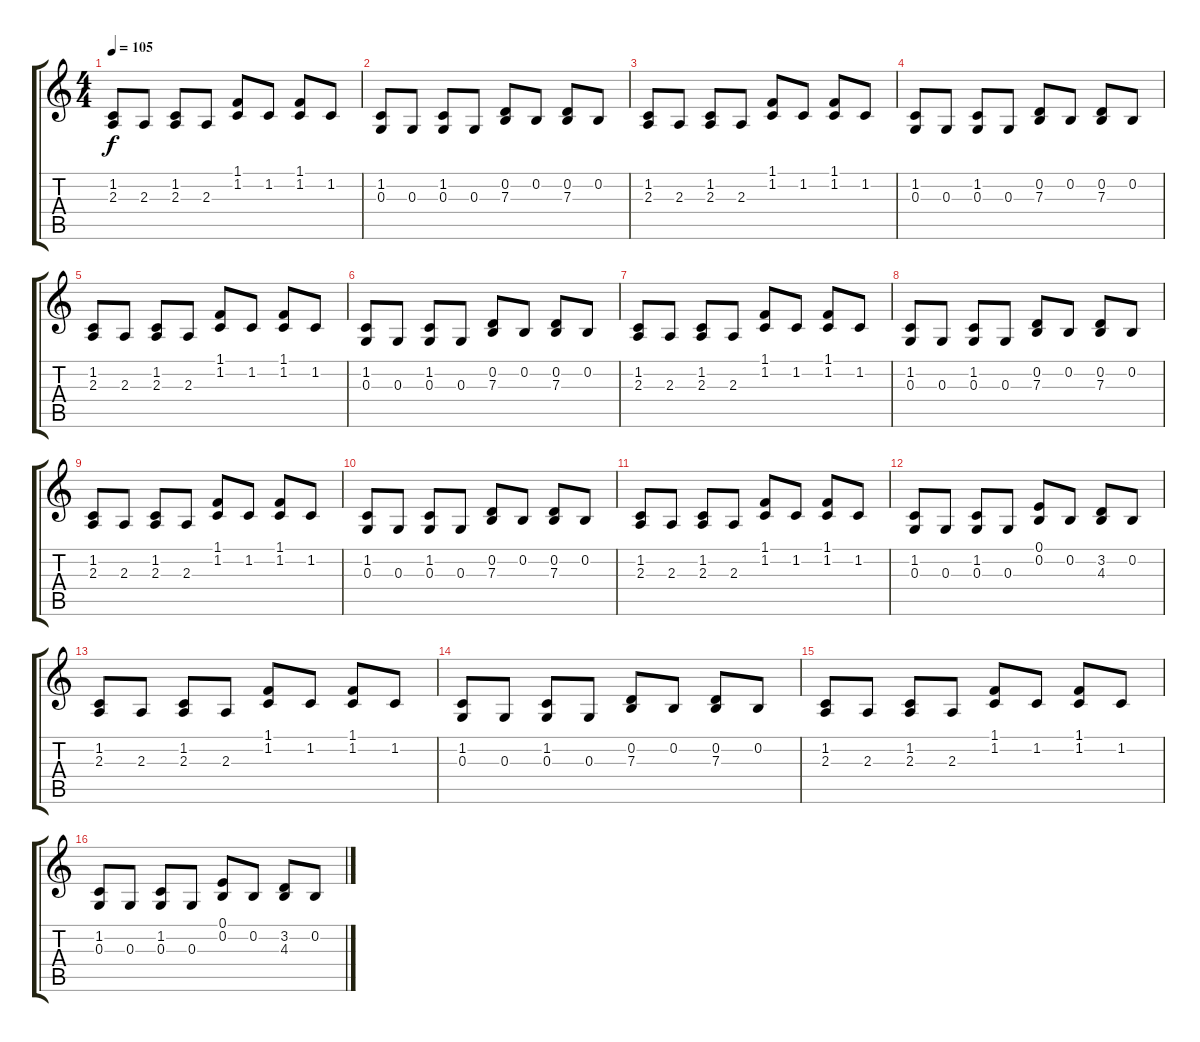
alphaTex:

\track "" {solo instrument violin}
\staff {score tabs}
\tuning (E4 B3 G3 D3 A2 E2) {hide}
\ts (4 4)
\tempo 105
\clef g2
\ks c
(1.2 2.3).8{dy f} 2.3.8 (1.2 2.3).8 2.3.8 (1.1 1.2).8 1.2.8 (1.1 1.2).8 1.2.8 |
(1.2 0.3).8 0.3.8 (1.2 0.3).8 0.3.8 (0.2 7.3).8 0.2.8 (0.2 7.3).8 0.2.8 |
(1.2 2.3).8 2.3.8 (1.2 2.3).8 2.3.8 (1.1 1.2).8 1.2.8 (1.1 1.2).8 1.2.8 |
(1.2 0.3).8 0.3.8 (1.2 0.3).8 0.3.8 (0.2 7.3).8 0.2.8 (0.2 7.3).8 0.2.8 |
(1.2 2.3).8 2.3.8 (1.2 2.3).8 2.3.8 (1.1 1.2).8 1.2.8 (1.1 1.2).8 1.2.8 |
(1.2 0.3).8 0.3.8 (1.2 0.3).8 0.3.8 (0.2 7.3).8 0.2.8 (0.2 7.3).8 0.2.8 |
(1.2 2.3).8 2.3.8 (1.2 2.3).8 2.3.8 (1.1 1.2).8 1.2.8 (1.1 1.2).8 1.2.8 |
(1.2 0.3).8 0.3.8 (1.2 0.3).8 0.3.8 (0.2 7.3).8 0.2.8 (0.2 7.3).8 0.2.8 |
(1.2 2.3).8 2.3.8 (1.2 2.3).8 2.3.8 (1.1 1.2).8 1.2.8 (1.1 1.2).8 1.2.8 |
(1.2 0.3).8 0.3.8 (1.2 0.3).8 0.3.8 (0.2 7.3).8 0.2.8 (0.2 7.3).8 0.2.8 |
(1.2 2.3).8 2.3.8 (1.2 2.3).8 2.3.8 (1.1 1.2).8 1.2.8 (1.1 1.2).8 1.2.8 |
(1.2 0.3).8 0.3.8 (1.2 0.3).8 0.3.8 (0.1 0.2).8 0.2.8 (3.2 4.3).8 0.2.8 |
(1.2 2.3).8 2.3.8 (1.2 2.3).8 2.3.8 (1.1 1.2).8 1.2.8 (1.1 1.2).8 1.2.8 |
(1.2 0.3).8 0.3.8 (1.2 0.3).8 0.3.8 (0.2 7.3).8 0.2.8 (0.2 7.3).8 0.2.8 |
(1.2 2.3).8 2.3.8 (1.2 2.3).8 2.3.8 (1.1 1.2).8 1.2.8 (1.1 1.2).8 1.2.8 |
(1.2 0.3).8 0.3.8 (1.2 0.3).8 0.3.8 (0.1 0.2).8 0.2.8 (3.2 4.3).8 0.2.8
